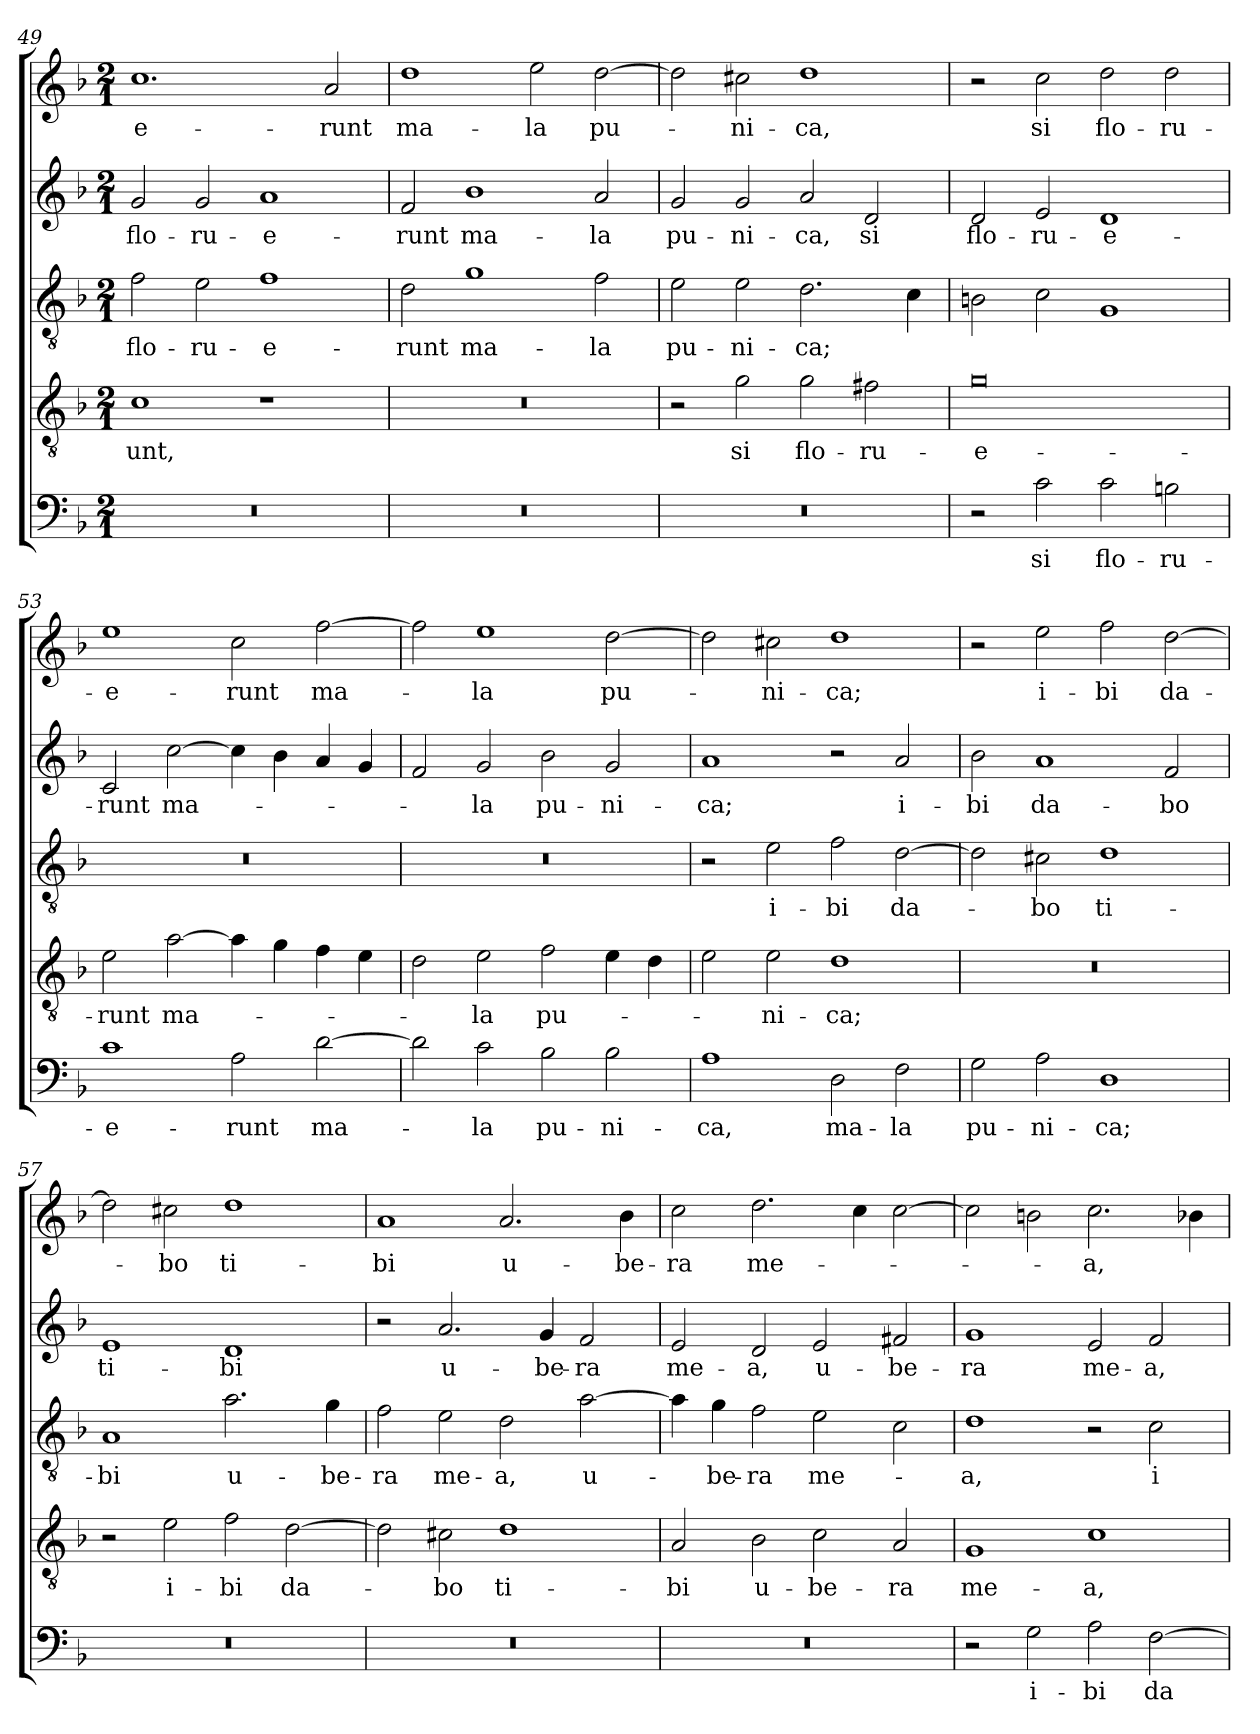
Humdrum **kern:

**kern	**text	**kern	**text	**kern	**text	**kern	**text	**kern	**text
*part5	*part5	*part4	*part4	*part3	*part3	*part2	*part2	*part1	*part1
*staff5	*staff5	*staff4	*staff4	*staff3	*staff3	*staff2	*staff2	*staff1	*staff1
!!LO:PB:g=z
*clefF4	*	*clefGv2	*	*clefGv2	*	*clefG2	*	*clefG2	*
*k[b-]	*	*k[b-]	*	*k[b-]	*	*k[b-]	*	*k[b-]	*
*F:	*	*F:	*	*F:	*	*F:	*	*F:	*
*M2/1	*	*M2/1	*	*M2/1	*	*M2/1	*	*M2/1	*
=49	=49	=49	=49	=49	=49	=49	=49	=49	=49
!	!	!	!LO:LY:b	!	!LO:LY:b	!	!LO:LY:b	!	!LO:LY:b
0r	.	1c	-unt,	2f\	flo-	2g/	flo-	1.cc	-e-
!	!	!	!	!	!LO:LY:b	!	!LO:LY:b	!	!
.	.	.	.	2e\	-ru-	2g/	-ru-	.	.
!	!	!	!	!	!LO:LY:b	!	!LO:LY:b	!	!
.	.	1r	.	1f	-e-	1a	-e-	.	.
!	!	!	!	!	!	!	!	!	!LO:LY:b
.	.	.	.	.	.	.	.	2a/	-runt
=50	=50	=50	=50	=50	=50	=50	=50	=50	=50
!	!	!	!	!	!LO:LY:b	!	!LO:LY:b	!	!LO:LY:b
0r	.	0r	.	2d\	-runt	2f/	-runt	1dd	ma-
!	!	!	!	!	!LO:LY:b	!	!LO:LY:b	!	!
.	.	.	.	1g	ma-	1b-	ma-	.	.
!	!	!	!	!	!	!	!	!	!LO:LY:b
.	.	.	.	.	.	.	.	2ee\	-la
!	!	!	!	!	!LO:LY:b	!	!LO:LY:b	!	!LO:LY:b
.	.	.	.	2f\	-la	2a/	-la	[2dd\	pu-
=51	=51	=51	=51	=51	=51	=51	=51	=51	=51
!	!	!	!	!	!LO:LY:b	!	!LO:LY:b	!	!
0r	.	2r	.	2e\	pu-	2g/	pu-	2dd\]	.
!	!	!	!LO:LY:b	!	!LO:LY:b	!	!LO:LY:b	!	!LO:LY:b
.	.	2g\	si	2e\	-ni-	2g/	-ni-	2cc#X\	-ni-
!	!	!	!LO:LY:b	!	!LO:LY:b	!	!LO:LY:b	!	!LO:LY:b
.	.	2g\	flo-	2.d\	-ca;	2a/	-ca,	1dd	-ca,
!	!	!	!LO:LY:b	!	!	!	!LO:LY:b	!	!
.	.	2f#X\	-ru-	.	.	2d/	si	.	.
.	.	.	.	4c\	.	.	.	.	.
=52	=52	=52	=52	=52	=52	=52	=52	=52	=52
!	!	!	!LO:LY:b	!	!	!	!LO:LY:b	!	!
2r	.	0g	-e-	2Bn\	.	2d/	flo-	2r	.
!	!LO:LY:b	!	!	!	!	!	!LO:LY:b	!	!LO:LY:b
2c\	si	.	.	2c\	.	2e/	-ru-	2cc\	si
!	!LO:LY:b	!	!	!	!	!	!LO:LY:b	!	!LO:LY:b
2c\	flo-	.	.	1G	.	1d	-e-	2dd\	flo-
!	!LO:LY:b	!	!	!	!	!	!	!	!LO:LY:b
2Bn\	-ru-	.	.	.	.	.	.	2dd\	-ru-
=53	=53	=53	=53	=53	=53	=53	=53	=53	=53
!	!LO:LY:b	!	!LO:LY:b	!	!	!	!LO:LY:b	!	!LO:LY:b
1c	-e-	2e\	-runt	0r	.	2c/	-runt	1ee	-e-
!	!	!	!LO:LY:b	!	!	!	!LO:LY:b	!	!
.	.	[2a\	ma-	.	.	[2cc\	ma-	.	.
!	!LO:LY:b	!	!	!	!	!	!	!	!LO:LY:b
2A\	-runt	4a\]	.	.	.	4cc\]	.	2cc\	-runt
.	.	4g\	.	.	.	4b-\	.	.	.
!	!LO:LY:b	!	!	!	!	!	!	!	!LO:LY:b
[2d\	ma-	4f\	.	.	.	4a/	.	[2ff\	ma-
.	.	4e\	.	.	.	4g/	.	.	.
=54	=54	=54	=54	=54	=54	=54	=54	=54	=54
2d\]	.	2d\	.	0r	.	2f/	.	2ff\]	.
!	!LO:LY:b	!	!LO:LY:b	!	!	!	!LO:LY:b	!	!LO:LY:b
2c\	-la	2e\	-la	.	.	2g/	-la	1ee	-la
!	!LO:LY:b	!	!LO:LY:b	!	!	!	!LO:LY:b	!	!
2B-\	pu-	2f\	pu-	.	.	2b-\	pu-	.	.
!	!LO:LY:b	!	!	!	!	!	!LO:LY:b	!	!LO:LY:b
2B-\	-ni-	4e\	.	.	.	2g/	-ni-	[2dd\	pu-
.	.	4d\	.	.	.	.	.	.	.
!!LO:LB:g=z
=55	=55	=55	=55	=55	=55	=55	=55	=55	=55
!	!LO:LY:b	!	!	!	!	!	!LO:LY:b	!	!
1A	-ca,	2e\	.	2r	.	1a	-ca;	2dd\]	.
!	!	!	!LO:LY:b	!	!LO:LY:b	!	!	!	!LO:LY:b
.	.	2e\	-ni-	2e\	i-	.	.	2cc#X\	-ni-
!	!LO:LY:b	!	!LO:LY:b	!	!LO:LY:b	!	!	!	!LO:LY:b
2D\	ma-	1d	-ca;	2f\	-bi	2r	.	1dd	-ca;
!	!LO:LY:b	!	!	!	!LO:LY:b	!	!LO:LY:b	!	!
2F\	-la	.	.	[2d\	da-	2a/	i-	.	.
=56	=56	=56	=56	=56	=56	=56	=56	=56	=56
!	!LO:LY:b	!	!	!	!	!	!LO:LY:b	!	!
2G\	pu-	0r	.	2d\]	.	2b-\	-bi	2r	.
!	!LO:LY:b	!	!	!	!LO:LY:b	!	!LO:LY:b	!	!LO:LY:b
2A\	-ni-	.	.	2c#X\	-bo	1a	da-	2ee\	i-
!	!LO:LY:b	!	!	!	!LO:LY:b	!	!	!	!LO:LY:b
1D	-ca;	.	.	1d	ti-	.	.	2ff\	-bi
!	!	!	!	!	!	!	!LO:LY:b	!	!LO:LY:b
.	.	.	.	.	.	2f/	-bo	[2dd\	da-
=57	=57	=57	=57	=57	=57	=57	=57	=57	=57
!	!	!	!	!	!LO:LY:b	!	!LO:LY:b	!	!
0r	.	2r	.	1A	-bi	1e	ti-	2dd\]	.
!	!	!	!LO:LY:b	!	!	!	!	!	!LO:LY:b
.	.	2e\	i-	.	.	.	.	2cc#X\	-bo
!	!	!	!LO:LY:b	!	!LO:LY:b	!	!LO:LY:b	!	!LO:LY:b
.	.	2f\	-bi	2.a\	u-	1d	-bi	1dd	ti-
!	!	!	!LO:LY:b	!	!	!	!	!	!
.	.	[2d\	da-	.	.	.	.	.	.
!	!	!	!	!	!LO:LY:b	!	!	!	!
.	.	.	.	4g\	-be-	.	.	.	.
=58	=58	=58	=58	=58	=58	=58	=58	=58	=58
!	!	!	!	!	!LO:LY:b	!	!	!	!LO:LY:b
0r	.	2d\]	.	2f\	-ra	2r	.	1a	-bi
!	!	!	!LO:LY:b	!	!LO:LY:b	!	!LO:LY:b	!	!
.	.	2c#X\	-bo	2e\	me-	2.a/	u-	.	.
!	!	!	!LO:LY:b	!	!LO:LY:b	!	!	!	!LO:LY:b
.	.	1d	ti-	2d\	-a,	.	.	2.a/	u-
!	!	!	!	!	!	!	!LO:LY:b	!	!
.	.	.	.	.	.	4g/	-be-	.	.
!	!	!	!	!	!LO:LY:b	!	!LO:LY:b	!	!
.	.	.	.	[2a\	u-	2f/	-ra	.	.
!	!	!	!	!	!	!	!	!	!LO:LY:b
.	.	.	.	.	.	.	.	4b-\	-be-
=59	=59	=59	=59	=59	=59	=59	=59	=59	=59
!	!	!	!LO:LY:b	!	!	!	!LO:LY:b	!	!LO:LY:b
0r	.	2A/	-bi	4a\]	.	2e/	me-	2cc\	-ra
!	!	!	!	!	!LO:LY:b	!	!	!	!
.	.	.	.	4g\	-be-	.	.	.	.
!	!	!	!LO:LY:b	!	!LO:LY:b	!	!LO:LY:b	!	!LO:LY:b
.	.	2B-\	u-	2f\	-ra	2d/	-a,	2.dd\	me-
!	!	!	!LO:LY:b	!	!LO:LY:b	!	!LO:LY:b	!	!
.	.	2c\	-be-	2e\	me-	2e/	u-	.	.
.	.	.	.	.	.	.	.	4cc\	.
!	!	!	!LO:LY:b	!	!	!	!LO:LY:b	!	!
.	.	2A/	-ra	2c\	.	2f#X/	-be-	[2cc\	.
=60	=60	=60	=60	=60	=60	=60	=60	=60	=60
!	!	!	!LO:LY:b	!	!LO:LY:b	!	!LO:LY:b	!	!
2r	.	1G	me-	1d	-a,	1g	-ra	2cc\]	.
!	!LO:LY:b	!	!	!	!	!	!	!	!
2G\	i-	.	.	.	.	.	.	2bn\	.
!	!LO:LY:b	!	!LO:LY:b	!	!	!	!LO:LY:b	!	!LO:LY:b
2A\	-bi	1c	-a,	2r	.	2e/	me-	2.cc\	-a,
!	!LO:LY:b	!	!	!	!LO:LY:b	!	!LO:LY:b	!	!
[2F\	da-	.	.	2c\	i-	2f/	-a,	.	.
.	.	.	.	.	.	.	.	4b-\	.
=	=	=	=	=	=	=	=	=	=
*-	*-	*-	*-	*-	*-	*-	*-	*-	*-
